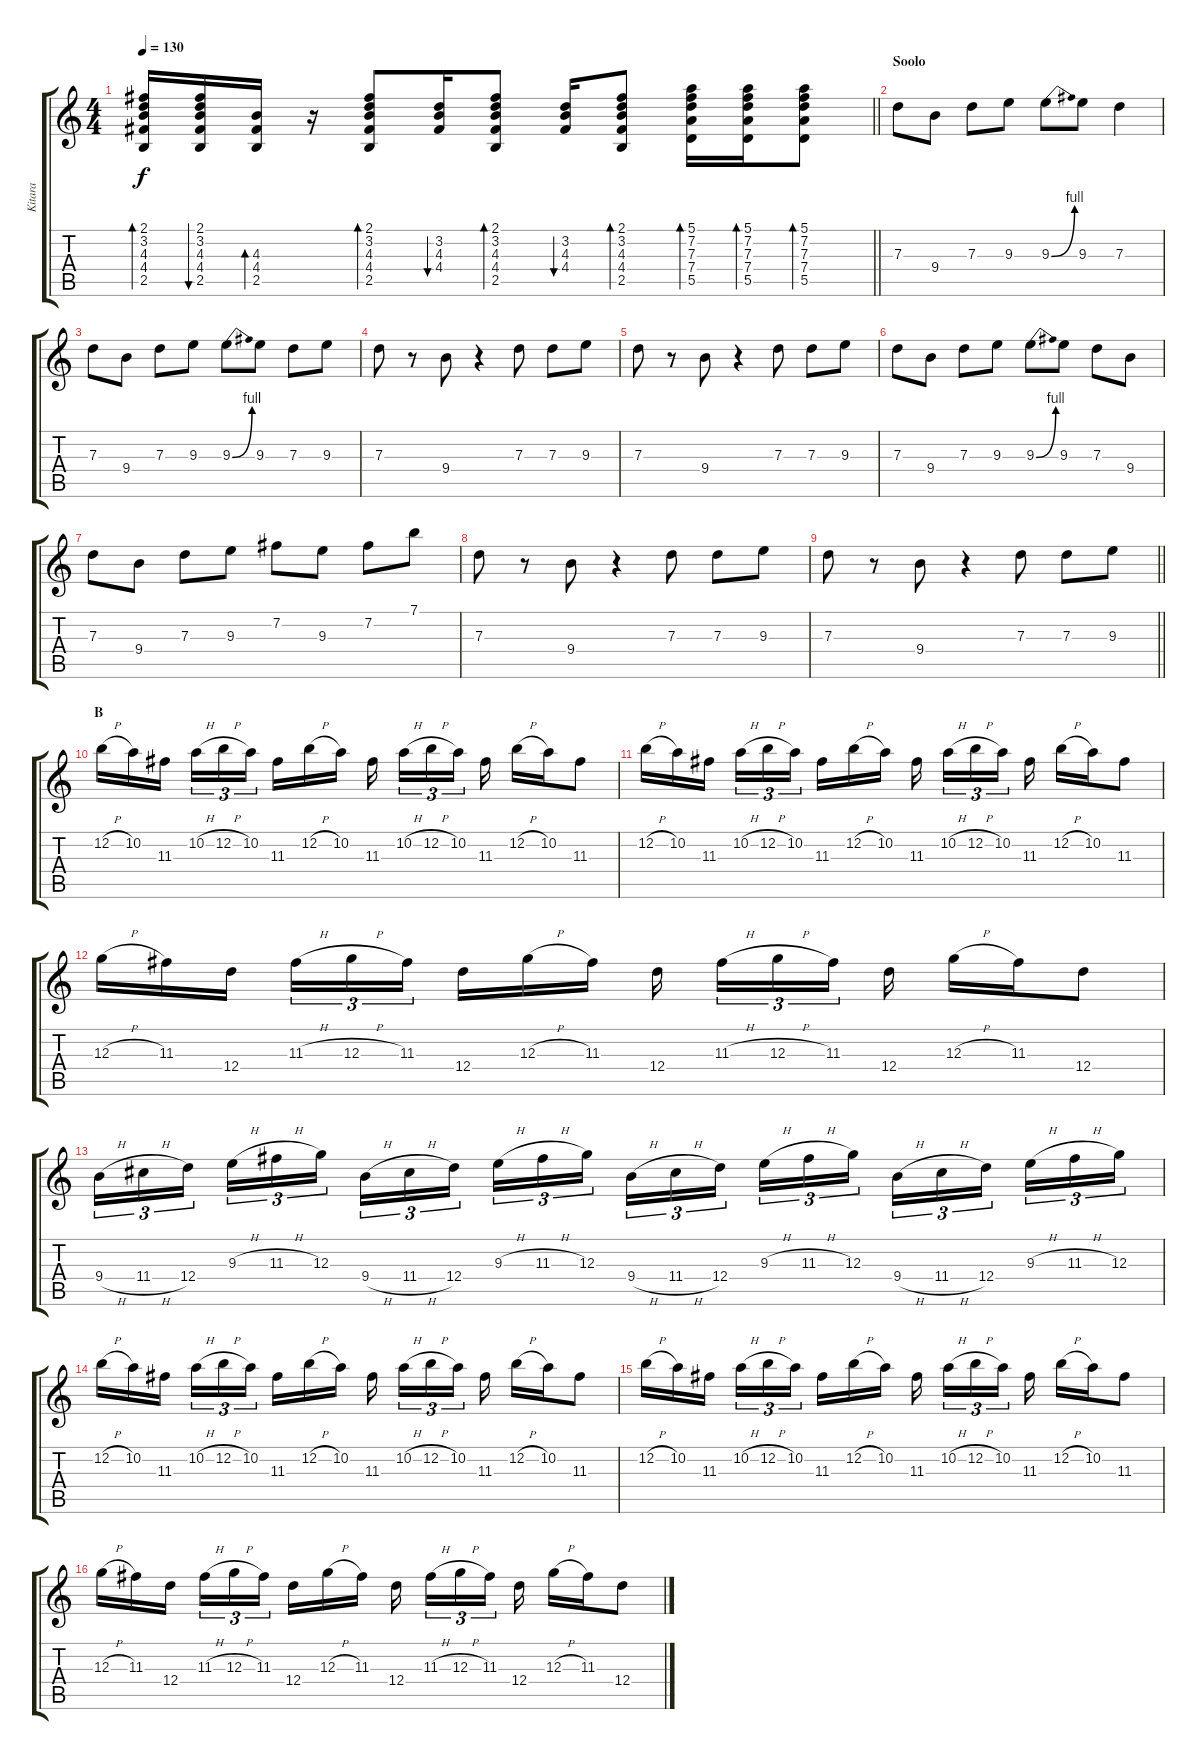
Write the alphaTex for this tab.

\track ("Kitara" "Kitara") {instrument electricguitarclean}
\staff {score tabs}
\tuning (E4 B3 G3 D3 A2 E2) {hide}
\ts (4 4)
\tempo 130
\clef g2
\barLineRight lightlight
\ks c
(2.1 3.2 4.3 4.4 2.5).16{bd 60 dy f} (2.1 3.2 4.3 4.4 2.5).16{bu 60} (4.3 4.4 2.5).16{bd 60} r.16 (2.1 3.2 4.3 4.4 2.5).8{bd 60} (3.2 4.3 4.4).16{bu 60} (2.1 3.2 4.3 4.4 2.5).8{bd 60} (3.2 4.3 4.4).16{bu 60} (2.1 3.2 4.3 4.4 2.5).8{bd 60} (5.1 7.2 7.3 7.4 5.5).16{bd 60} (5.1 7.2 7.3 7.4 5.5).16{bd 60} (5.1 7.2 7.3 7.4 5.5).8{bd 60} |
\section ("" "Soolo")
7.3.8{volume 15} 9.4.8 7.3.8 9.3.8 9.3{be (bend 0 0 60 4)}.8 9.3.8 7.3.4 |
7.3.8 9.4.8 7.3.8 9.3.8 9.3{be (bend 0 0 60 4)}.8 9.3.8 7.3.8 9.3.8 |
7.3.8 r.8 9.4.8 r.4 7.3.8 7.3.8 9.3.8 |
7.3.8 r.8 9.4.8 r.4 7.3.8 7.3.8 9.3.8 |
7.3.8 9.4.8 7.3.8 9.3.8 9.3{be (bend 0 0 60 4)}.8 9.3.8 7.3.8 9.4.8 |
7.3.8 9.4.8 7.3.8 9.3.8 7.2.8 9.3.8 7.2.8 7.1.8 |
7.3.8 r.8 9.4.8 r.4 7.3.8 7.3.8 9.3.8 |
\barLineRight lightlight
7.3.8 r.8 9.4.8 r.4 7.3.8 7.3.8 9.3.8 |
\section ("" "B")
12.2{h}.16 10.2.16 11.3.16{beam splitsecondary} 10.2{h}.16{tu (3 2)} 12.2{h}.16{tu (3 2)} 10.2.16{tu (3 2) beam splitsecondary} 11.3.16 12.2{h}.16 10.2.16 11.3.16{beam splitsecondary} 10.2{h}.16{tu (3 2)} 12.2{h}.16{tu (3 2)} 10.2.16{tu (3 2) beam splitsecondary} 11.3.16 12.2{h}.16 10.2.16 11.3.8 |
12.2{h}.16 10.2.16 11.3.16{beam splitsecondary} 10.2{h}.16{tu (3 2)} 12.2{h}.16{tu (3 2)} 10.2.16{tu (3 2) beam splitsecondary} 11.3.16 12.2{h}.16 10.2.16 11.3.16{beam splitsecondary} 10.2{h}.16{tu (3 2)} 12.2{h}.16{tu (3 2)} 10.2.16{tu (3 2) beam splitsecondary} 11.3.16 12.2{h}.16 10.2.16 11.3.8 |
12.3{h}.16 11.3.16 12.4.16{beam splitsecondary} 11.3{h}.16{tu (3 2)} 12.3{h}.16{tu (3 2)} 11.3.16{tu (3 2) beam splitsecondary} 12.4.16 12.3{h}.16 11.3.16 12.4.16{beam splitsecondary} 11.3{h}.16{tu (3 2)} 12.3{h}.16{tu (3 2)} 11.3.16{tu (3 2) beam splitsecondary} 12.4.16 12.3{h}.16 11.3.16 12.4.8 |
9.4{h}.16{tu (3 2)} 11.4{h}.16{tu (3 2)} 12.4.16{tu (3 2) beam splitsecondary} 9.3{h}.16{tu (3 2)} 11.3{h}.16{tu (3 2)} 12.3.16{tu (3 2)} 9.4{h}.16{tu (3 2)} 11.4{h}.16{tu (3 2)} 12.4.16{tu (3 2) beam splitsecondary} 9.3{h}.16{tu (3 2)} 11.3{h}.16{tu (3 2)} 12.3.16{tu (3 2)} 9.4{h}.16{tu (3 2)} 11.4{h}.16{tu (3 2)} 12.4.16{tu (3 2) beam splitsecondary} 9.3{h}.16{tu (3 2)} 11.3{h}.16{tu (3 2)} 12.3.16{tu (3 2)} 9.4{h}.16{tu (3 2)} 11.4{h}.16{tu (3 2)} 12.4.16{tu (3 2) beam splitsecondary} 9.3{h}.16{tu (3 2)} 11.3{h}.16{tu (3 2)} 12.3.16{tu (3 2)} |
12.2{h}.16 10.2.16 11.3.16{beam splitsecondary} 10.2{h}.16{tu (3 2)} 12.2{h}.16{tu (3 2)} 10.2.16{tu (3 2) beam splitsecondary} 11.3.16 12.2{h}.16 10.2.16 11.3.16{beam splitsecondary} 10.2{h}.16{tu (3 2)} 12.2{h}.16{tu (3 2)} 10.2.16{tu (3 2) beam splitsecondary} 11.3.16 12.2{h}.16 10.2.16 11.3.8 |
12.2{h}.16 10.2.16 11.3.16{beam splitsecondary} 10.2{h}.16{tu (3 2)} 12.2{h}.16{tu (3 2)} 10.2.16{tu (3 2) beam splitsecondary} 11.3.16 12.2{h}.16 10.2.16 11.3.16{beam splitsecondary} 10.2{h}.16{tu (3 2)} 12.2{h}.16{tu (3 2)} 10.2.16{tu (3 2) beam splitsecondary} 11.3.16 12.2{h}.16 10.2.16 11.3.8 |
12.3{h}.16 11.3.16 12.4.16{beam splitsecondary} 11.3{h}.16{tu (3 2)} 12.3{h}.16{tu (3 2)} 11.3.16{tu (3 2) beam splitsecondary} 12.4.16 12.3{h}.16 11.3.16 12.4.16{beam splitsecondary} 11.3{h}.16{tu (3 2)} 12.3{h}.16{tu (3 2)} 11.3.16{tu (3 2) beam splitsecondary} 12.4.16 12.3{h}.16 11.3.16 12.4.8
